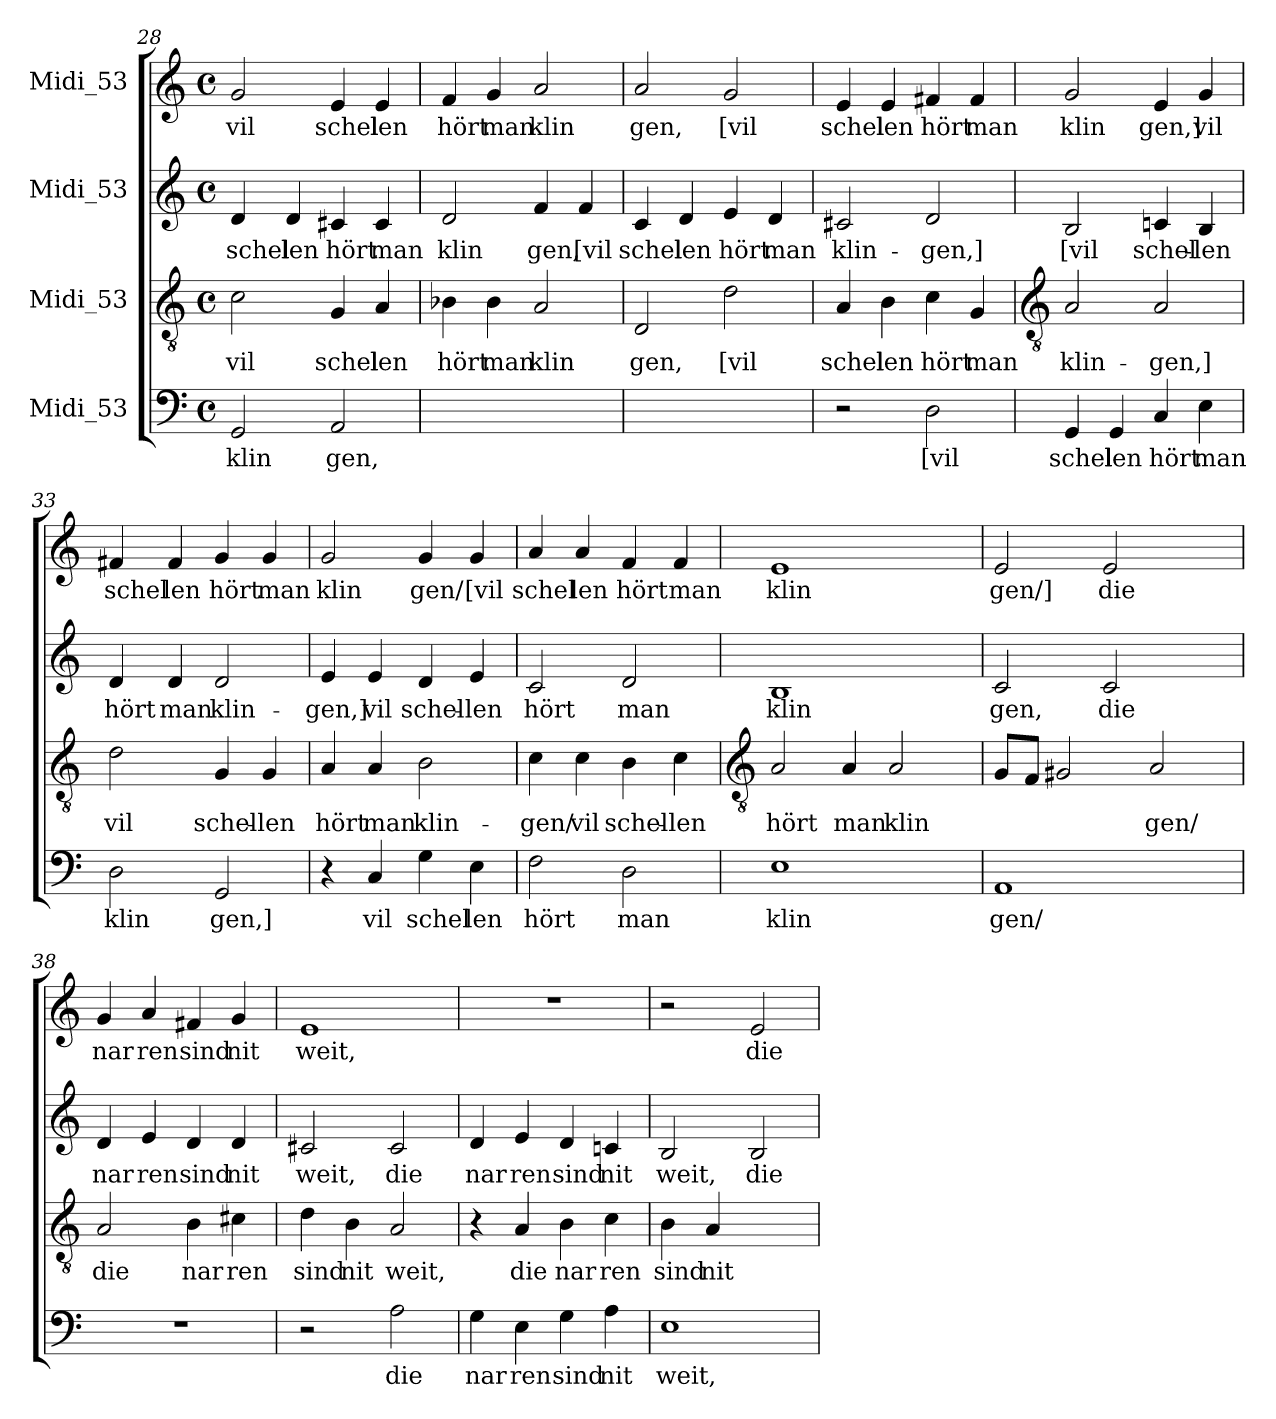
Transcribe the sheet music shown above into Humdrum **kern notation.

**kern	**text	**kern	**text	**kern	**text	**kern	**text
*part4	*part4	*part3	*part3	*part2	*part2	*part1	*part1
*staff4	*staff4	*staff3	*staff3	*staff2	*staff2	*staff1	*staff1
*I"Midi_53	*	*I"Midi_53	*	*I"Midi_53	*	*I"Midi_53	*
!!LO:LB:g=z
*clefF4	*	*clefGv2	*	*clefG2	*	*clefG2	*
*k[]	*	*k[]	*	*k[]	*	*k[]	*
*C:	*	*C:	*	*C:	*	*C:	*
*M4/4	*	*M4/4	*	*M4/4	*	*M4/4	*
*met(c)	*	*met(c)	*	*met(c)	*	*met(c)	*
=28	=28	=28	=28	=28	=28	=28	=28
!	!LO:LY:b	!	!LO:LY:b	!	!LO:LY:b	!	!LO:LY:b
2GG/	klin	2c\	vil	4d/	schel	2g/	vil
!	!	!	!	!	!LO:LY:b	!	!
.	.	.	.	4d/	len	.	.
!	!LO:LY:b	!	!LO:LY:b	!	!LO:LY:b	!	!LO:LY:b
2AA/	gen,	4G/	schel	4c#X/	hört	4e/	schel
!	!	!	!LO:LY:b	!	!LO:LY:b	!	!LO:LY:b
.	.	4A/	len	4c#/	man	4e/	len
=29	=29	=29	=29	=29	=29	=29	=29
!	!	!	!LO:LY:b	!	!LO:LY:b	!	!LO:LY:b
4ryy	.	4B-X\	hört	2d/	klin	4f/	hört
!	!	!	!LO:LY:b	!	!	!	!LO:LY:b
4ryy	.	4B-\	man	.	.	4g/	man
!	!	!	!LO:LY:b	!	!LO:LY:b	!	!LO:LY:b
4ryy	.	2A/	klin	4f/	gen,	2a/	klin
!	!	!	!	!	!LO:LY:b	!	!
4ryy	.	.	.	4f/	[vil	.	.
=30	=30	=30	=30	=30	=30	=30	=30
!	!	!	!LO:LY:b	!	!LO:LY:b	!	!LO:LY:b
4ryy	.	2D/	gen,	4c/	schel	2a/	gen,
!	!	!	!	!	!LO:LY:b	!	!
4ryy	.	.	.	4d/	len	.	.
!	!	!	!LO:LY:b	!	!LO:LY:b	!	!LO:LY:b
4ryy	.	2d\	[vil	4e/	hört	2g/	[vil
!	!	!	!	!	!LO:LY:b	!	!
4ryy	.	.	.	4d/	man	.	.
!!LO:LB:g=z
=31	=31	=31	=31	=31	=31	=31	=31
!	!	!	!LO:LY:b	!	!LO:LY:b	!	!LO:LY:b
2r	.	4A/	schel	2c#X/	klin-	4e/	schel
!	!	!	!LO:LY:b	!	!	!	!LO:LY:b
.	.	4B\	len	.	.	4e/	len
!	!LO:LY:b	!	!LO:LY:b	!	!LO:LY:b	!	!LO:LY:b
2D\	[vil	4c\	hört	2d/	-gen,]	4f#X/	hört
!	!	!	!LO:LY:b	!	!	!	!LO:LY:b
.	.	4G/	man	.	.	4f#/	man
!!LO:LB:g=z
=32	=32	=32	=32	=32	=32	=32	=32
*	*	*clefGv2	*	*	*	*	*
!	!LO:LY:b	!	!LO:LY:b	!	!LO:LY:b	!	!LO:LY:b
4GG/	schel	2A/	klin-	2B/	[vil	2g/	klin
!	!LO:LY:b	!	!	!	!	!	!
4GG/	len	.	.	.	.	.	.
!	!LO:LY:b	!	!LO:LY:b	!	!LO:LY:b	!	!LO:LY:b
4C/	hört	2A/	-gen,]	4cn/	schel-	4e/	gen,]
!	!LO:LY:b	!	!	!	!LO:LY:b	!	!LO:LY:b
4E\	man	.	.	4B/	-len	4g/	vil
=33	=33	=33	=33	=33	=33	=33	=33
!	!LO:LY:b	!	!LO:LY:b	!	!LO:LY:b	!	!LO:LY:b
2D\	klin	2d\	vil	4d/	hört	4f#X/	schel
!	!	!	!	!	!LO:LY:b	!	!LO:LY:b
.	.	.	.	4d/	man	4f#/	len
!	!LO:LY:b	!	!LO:LY:b	!	!LO:LY:b	!	!LO:LY:b
2GG/	gen,]	4G/	schel-	2d/	klin-	4g/	hört
!	!	!	!LO:LY:b	!	!	!	!LO:LY:b
.	.	4G/	-len	.	.	4g/	man
=34	=34	=34	=34	=34	=34	=34	=34
!	!	!	!LO:LY:b	!	!LO:LY:b	!	!LO:LY:b
4r	.	4A/	hört	4e/	-gen,]	2g/	klin
!	!LO:LY:b	!	!LO:LY:b	!	!LO:LY:b	!	!
4C/	vil	4A/	man	4e/	vil	.	.
!	!LO:LY:b	!	!LO:LY:b	!	!LO:LY:b	!	!LO:LY:b
4G\	schel	2B\	klin-	4d/	schel-	4g/	gen/
!	!LO:LY:b	!	!	!	!LO:LY:b	!	!LO:LY:b
4E\	len	.	.	4e/	-len	4g/	[vil
!!LO:LB:g=z
=35	=35	=35	=35	=35	=35	=35	=35
!	!LO:LY:b	!	!LO:LY:b	!	!LO:LY:b	!	!LO:LY:b
2F\	hört	4c\	-gen/	2c/	hört	4a/	schel
!	!	!	!LO:LY:b	!	!	!	!LO:LY:b
.	.	4c\	vil	.	.	4a/	len
!	!LO:LY:b	!	!LO:LY:b	!	!LO:LY:b	!	!LO:LY:b
2D\	man	4B\	schel-	2d/	man	4f/	hört
!	!	!	!LO:LY:b	!	!	!	!LO:LY:b
.	.	4c\	-len	.	.	4f/	man
!!LO:LB:g=z
=36	=36	=36	=36	=36	=36	=36	=36
*	*	*clefGv2	*	*	*	*	*
!	!LO:LY:b	!	!LO:LY:b	!	!LO:LY:b	!	!LO:LY:b
1E	klin	2A/	hört	1B	klin	1e	klin
!	!	!	!LO:LY:b	!	!	!	!
.	.	4A/	man	.	.	.	.
!	!	!	!LO:LY:b	!	!	!	!
.	.	2A/	klin	.	.	.	.
4ryy	.	.	.	4ryy	.	4ryy	.
=37	=37	=37	=37	=37	=37	=37	=37
!	!LO:LY:b	!	!	!	!LO:LY:b	!	!LO:LY:b
1AA	gen/	8G/L	.	2c/	gen,	2e/	gen/]
.	.	8F/J	.	.	.	.	.
.	.	2G#X/	.	.	.	.	.
!	!	!	!	!	!LO:LY:b	!	!LO:LY:b
.	.	.	.	2c/	die	2e/	die
!	!	!	!LO:LY:b	!	!	!	!
.	.	2A/	gen/	.	.	.	.
4ryy	.	.	.	4ryy	.	4ryy	.
=38	=38	=38	=38	=38	=38	=38	=38
!	!	!	!LO:LY:b	!	!LO:LY:b	!	!LO:LY:b
1r	.	2A/	die	4d/	nar	4g/	nar
!	!	!	!	!	!LO:LY:b	!	!LO:LY:b
.	.	.	.	4e/	ren	4a/	ren
!	!	!	!LO:LY:b	!	!LO:LY:b	!	!LO:LY:b
.	.	4B\	nar	4d/	sind	4f#X/	sind
!	!	!	!LO:LY:b	!	!LO:LY:b	!	!LO:LY:b
.	.	4c#X\	ren	4d/	nit	4g/	nit
=39	=39	=39	=39	=39	=39	=39	=39
!	!	!	!LO:LY:b	!	!LO:LY:b	!	!LO:LY:b
2r	.	4d\	sind	2c#X/	weit,	1e	weit,
!	!	!	!LO:LY:b	!	!	!	!
.	.	4B\	nit	.	.	.	.
!	!LO:LY:b	!	!LO:LY:b	!	!LO:LY:b	!	!
2A\	die	2A/	weit,	2c#/	die	.	.
=40	=40	=40	=40	=40	=40	=40	=40
!	!LO:LY:b	!	!	!	!LO:LY:b	!	!
4G\	nar	4r	.	4d/	nar	1r	.
!	!LO:LY:b	!	!LO:LY:b	!	!LO:LY:b	!	!
4E\	ren	4A/	die	4e/	ren	.	.
!	!LO:LY:b	!	!LO:LY:b	!	!LO:LY:b	!	!
4G\	sind	4B\	nar	4d/	sind	.	.
!	!LO:LY:b	!	!LO:LY:b	!	!LO:LY:b	!	!
4A\	nit	4c\	ren	4cn/	nit	.	.
!!LO:LB:g=z
=41	=41	=41	=41	=41	=41	=41	=41
!	!LO:LY:b	!	!LO:LY:b	!	!LO:LY:b	!	!
1E	weit,	4B\	sind	2B/	weit,	2r	.
!	!	!	!LO:LY:b	!	!	!	!
.	.	4A/	nit	.	.	.	.
!	!	!	!	!	!LO:LY:b	!	!LO:LY:b
.	.	2ryy	.	2B/	die	2e/	die
=	=	=	=	=	=	=	=
*-	*-	*-	*-	*-	*-	*-	*-
